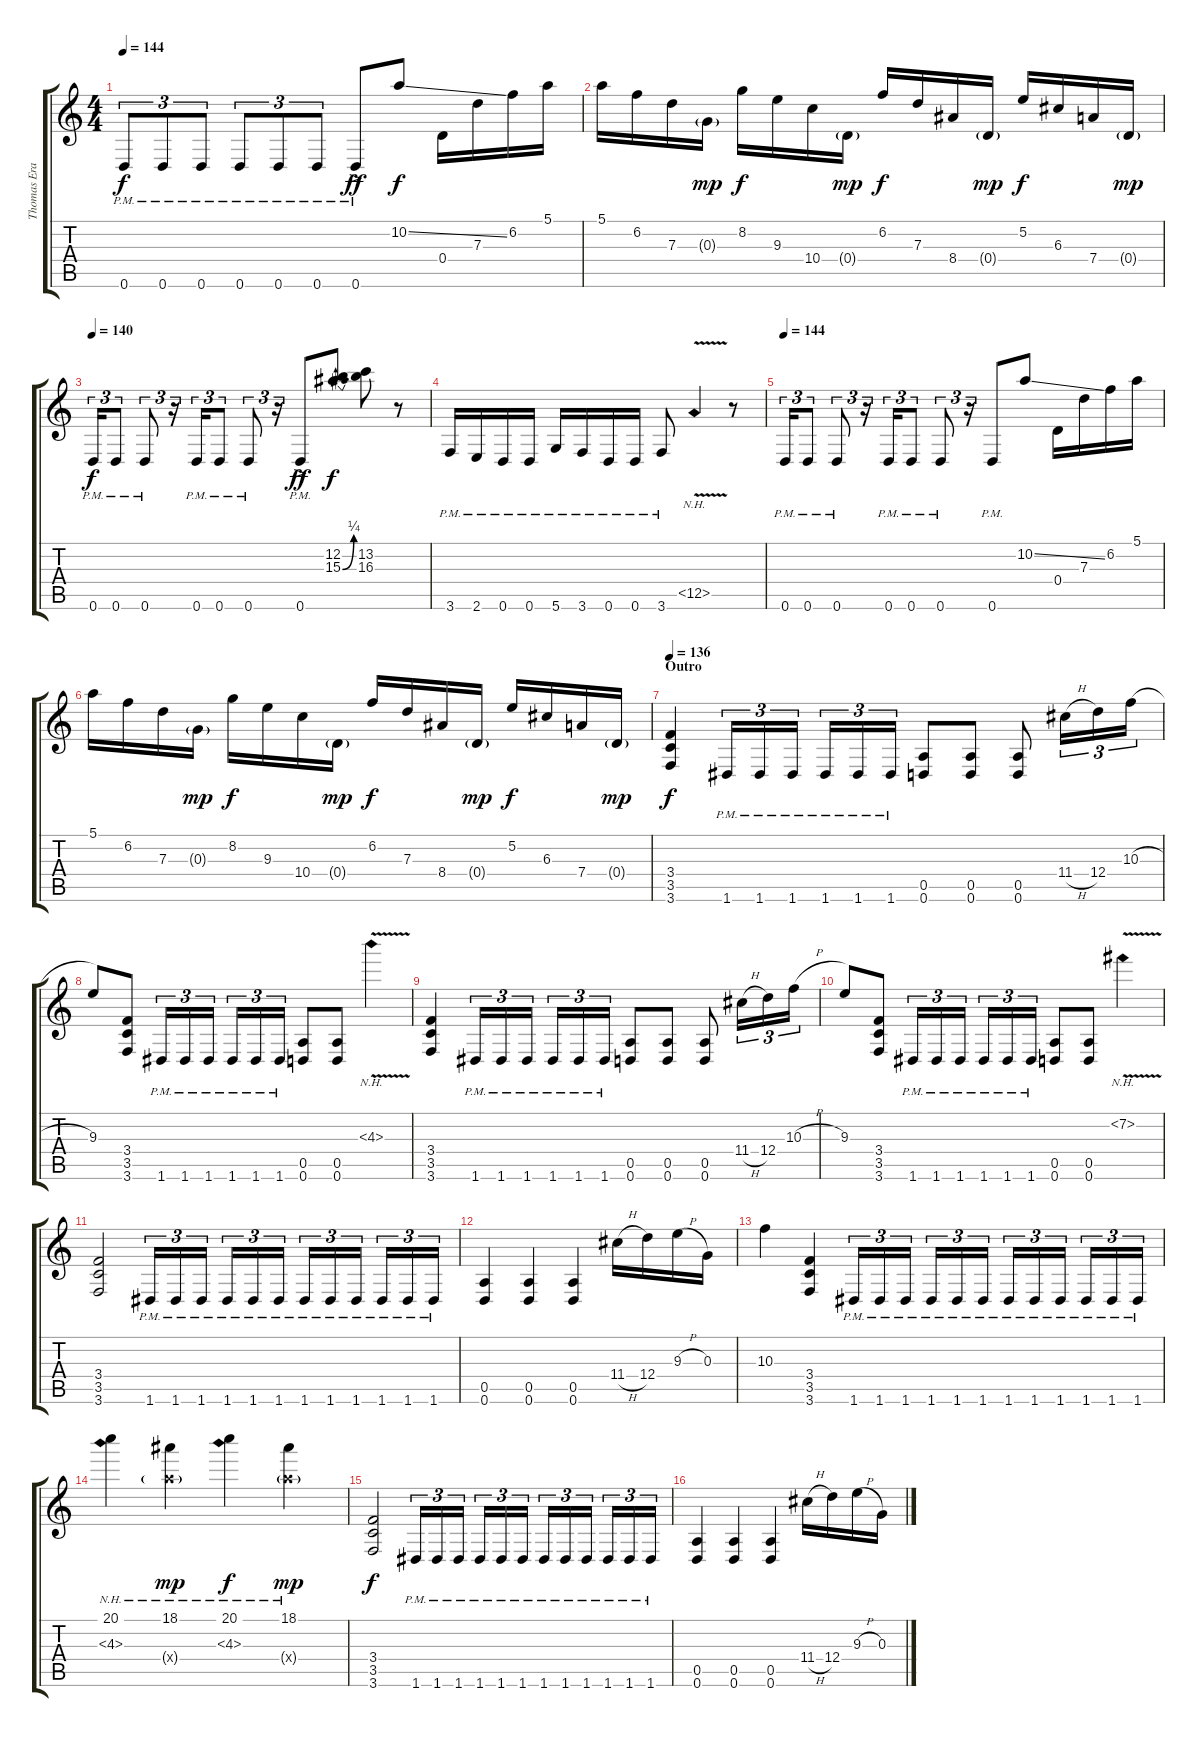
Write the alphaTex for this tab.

\track ("Thomas Erak" "Thomas Era") {instrument distortionguitar}
\staff {score tabs}
\tuning (E4 B3 G3 D3 A2 D2) {hide}
\ts (4 4)
\tempo 144
\clef g2
\ks c
0.6{pm}.8{tu (3 2) dy f} 0.6{pm}.8{tu (3 2)} 0.6{pm}.8{tu (3 2)} 0.6{pm}.8{tu (3 2)} 0.6{pm}.8{tu (3 2)} 0.6{pm}.8{tu (3 2)} 0.6{ac pm}.8{dy ff} 10.2{ss}.8{dy f} 0.4.16 7.3.16 6.2.16 5.1.16 |
5.1.16 6.2.16 7.3.16 0.3{g}.16{dy mp} 8.2.16{dy f} 9.3.16 10.4.16 0.4{g}.16{dy mp} 6.2.16{dy f} 7.3.16 8.4.16 0.4{g}.16{dy mp} 5.2.16{dy f} 6.3.16 7.4.16 0.4{g}.16{dy mp} |
\tempo 140
0.6{pm}.16{tu (3 2) dy f} 0.6{pm}.8{tu (3 2)} 0.6{pm}.8{tu (3 2)} r.16{tu (3 2)} 0.6{pm}.16{tu (3 2)} 0.6{pm}.8{tu (3 2)} 0.6{pm}.8{tu (3 2)} r.16{tu (3 2)} 0.6{ac pm}.8{dy ff} (12.2 15.3{be (bend 0 0 60 1)}).8{dy f} (13.2 16.3).8 r.8 |
3.6{pm}.16 2.6{pm}.16 0.6{pm}.16 0.6{pm}.16 5.6{pm}.16 3.6{pm}.16 0.6{pm}.16 0.6{pm}.16 3.6{pm}.8 6.5{nh v}.4 r.8 |
\tempo 144
0.6{pm}.16{tu (3 2)} 0.6{pm}.8{tu (3 2)} 0.6{pm}.8{tu (3 2)} r.16{tu (3 2)} 0.6{pm}.16{tu (3 2)} 0.6{pm}.8{tu (3 2)} 0.6{pm}.8{tu (3 2)} r.16{tu (3 2)} 0.6{pm}.8 10.2{ss}.8 0.4.16 7.3.16 6.2.16 5.1.16 |
5.1.16 6.2.16 7.3.16 0.3{g}.16{dy mp} 8.2.16{dy f} 9.3.16 10.4.16 0.4{g}.16{dy mp} 6.2.16{dy f} 7.3.16 8.4.16 0.4{g}.16{dy mp} 5.2.16{dy f} 6.3.16 7.4.16 0.4{g}.16{dy mp} |
\section ("" "Outro")
\tempo 136
(3.4 3.5 3.6).4{dy f} 1.6{pm}.16{tu (3 2)} 1.6{pm}.16{tu (3 2)} 1.6{pm}.16{tu (3 2)} 1.6{pm}.16{tu (3 2)} 1.6{pm}.16{tu (3 2)} 1.6{pm}.16{tu (3 2)} (0.5 0.6).8 (0.5 0.6).8 (0.5 0.6).8 11.4{h}.16{tu (3 2)} 12.4.16{tu (3 2)} 10.3{h}.16{tu (3 2)} |
9.3.8 (3.4 3.5 3.6).8 1.6{pm}.16{tu (3 2)} 1.6{pm}.16{tu (3 2)} 1.6{pm}.16{tu (3 2)} 1.6{pm}.16{tu (3 2)} 1.6{pm}.16{tu (3 2)} 1.6{pm}.16{tu (3 2)} (0.5 0.6).8 (0.5 0.6).8 4.3{nh v}.4 |
(3.4 3.5 3.6).4 1.6{pm}.16{tu (3 2)} 1.6{pm}.16{tu (3 2)} 1.6{pm}.16{tu (3 2)} 1.6{pm}.16{tu (3 2)} 1.6{pm}.16{tu (3 2)} 1.6{pm}.16{tu (3 2)} (0.5 0.6).8 (0.5 0.6).8 (0.5 0.6).8 11.4{h}.16{tu (3 2)} 12.4.16{tu (3 2)} 10.3{h}.16{tu (3 2)} |
9.3.8 (3.4 3.5 3.6).8 1.6{pm}.16{tu (3 2)} 1.6{pm}.16{tu (3 2)} 1.6{pm}.16{tu (3 2)} 1.6{pm}.16{tu (3 2)} 1.6{pm}.16{tu (3 2)} 1.6{pm}.16{tu (3 2)} (0.5 0.6).8 (0.5 0.6).8 7.2{nh v}.4 |
(3.4 3.5 3.6).2 1.6{pm}.16{tu (3 2)} 1.6{pm}.16{tu (3 2)} 1.6{pm}.16{tu (3 2)} 1.6{pm}.16{tu (3 2)} 1.6{pm}.16{tu (3 2)} 1.6{pm}.16{tu (3 2)} 1.6{pm}.16{tu (3 2)} 1.6{pm}.16{tu (3 2)} 1.6{pm}.16{tu (3 2)} 1.6{pm}.16{tu (3 2)} 1.6{pm}.16{tu (3 2)} 1.6{pm}.16{tu (3 2)} |
(0.5 0.6).4 (0.5 0.6).4 (0.5 0.6).4 11.4{h}.16 12.4.16 9.3{h}.16 0.3.16 |
10.3.4 (3.4 3.5 3.6).4 1.6{pm}.16{tu (3 2)} 1.6{pm}.16{tu (3 2)} 1.6{pm}.16{tu (3 2)} 1.6{pm}.16{tu (3 2)} 1.6{pm}.16{tu (3 2)} 1.6{pm}.16{tu (3 2)} 1.6{pm}.16{tu (3 2)} 1.6{pm}.16{tu (3 2)} 1.6{pm}.16{tu (3 2)} 1.6{pm}.16{tu (3 2)} 1.6{pm}.16{tu (3 2)} 1.6{pm}.16{tu (3 2)} |
(20.1 4.3{nh}).4 (18.1 7.4{nh g x}).4{dy mp} (20.1 4.3{nh}).4{dy f} (18.1 7.4{nh g x}).4{dy mp} |
(3.4 3.5 3.6).2{dy f} 1.6{pm}.16{tu (3 2)} 1.6{pm}.16{tu (3 2)} 1.6{pm}.16{tu (3 2)} 1.6{pm}.16{tu (3 2)} 1.6{pm}.16{tu (3 2)} 1.6{pm}.16{tu (3 2)} 1.6{pm}.16{tu (3 2)} 1.6{pm}.16{tu (3 2)} 1.6{pm}.16{tu (3 2)} 1.6{pm}.16{tu (3 2)} 1.6{pm}.16{tu (3 2)} 1.6{pm}.16{tu (3 2)} |
(0.5 0.6).4 (0.5 0.6).4 (0.5 0.6).4 11.4{h}.16 12.4.16 9.3{h}.16 0.3.16
